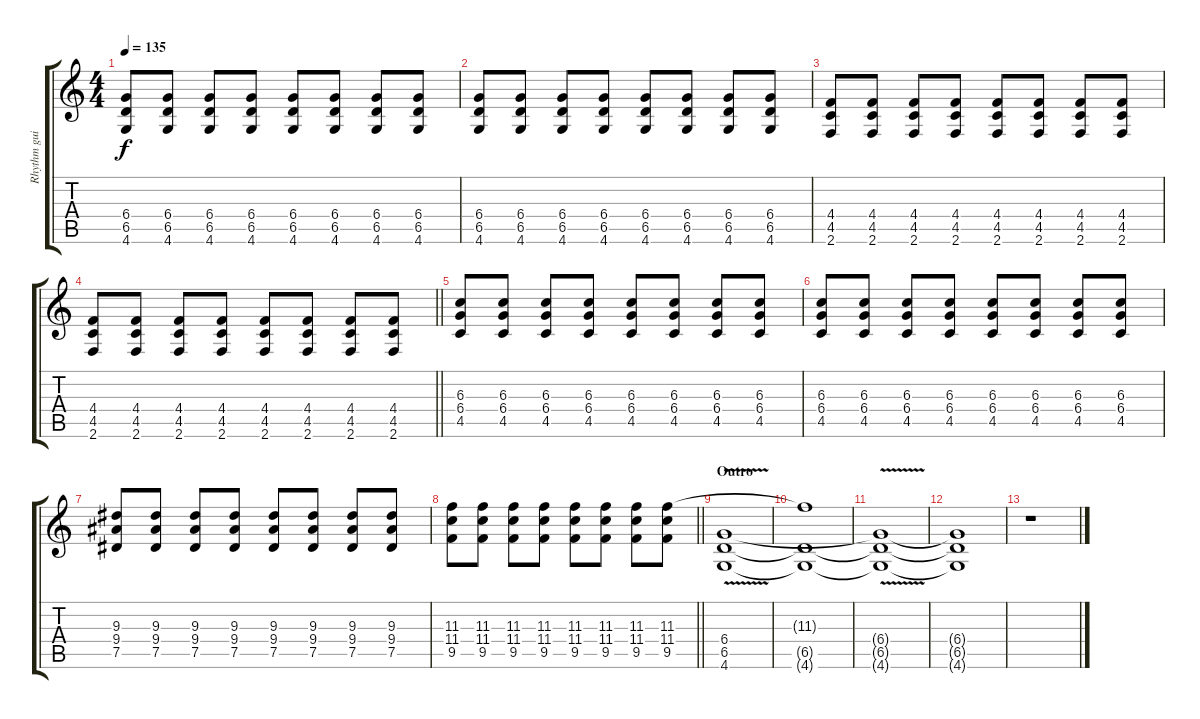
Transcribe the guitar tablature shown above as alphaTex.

\track ("Rhythm guitar" "Rhythm gui") {instrument overdrivenguitar}
\staff {score tabs}
\tuning (Eb4 Bb3 Gb3 Db3 Ab2 Eb2) {hide}
\ts (4 4)
\tempo 135
\clef g2
\ks c
(6.4 6.5 4.6).8{dy f} (6.4 6.5 4.6).8 (6.4 6.5 4.6).8 (6.4 6.5 4.6).8 (6.4 6.5 4.6).8 (6.4 6.5 4.6).8 (6.4 6.5 4.6).8 (6.4 6.5 4.6).8 |
(6.4 6.5 4.6).8 (6.4 6.5 4.6).8 (6.4 6.5 4.6).8 (6.4 6.5 4.6).8 (6.4 6.5 4.6).8 (6.4 6.5 4.6).8 (6.4 6.5 4.6).8 (6.4 6.5 4.6).8 |
(4.4 4.5 2.6).8 (4.4 4.5 2.6).8 (4.4 4.5 2.6).8 (4.4 4.5 2.6).8 (4.4 4.5 2.6).8 (4.4 4.5 2.6).8 (4.4 4.5 2.6).8 (4.4 4.5 2.6).8 |
\barLineRight lightlight
(4.4 4.5 2.6).8 (4.4 4.5 2.6).8 (4.4 4.5 2.6).8 (4.4 4.5 2.6).8 (4.4 4.5 2.6).8 (4.4 4.5 2.6).8 (4.4 4.5 2.6).8 (4.4 4.5 2.6).8 |
(6.3 6.4 4.5).8 (6.3 6.4 4.5).8 (6.3 6.4 4.5).8 (6.3 6.4 4.5).8 (6.3 6.4 4.5).8 (6.3 6.4 4.5).8 (6.3 6.4 4.5).8 (6.3 6.4 4.5).8 |
(6.3 6.4 4.5).8 (6.3 6.4 4.5).8 (6.3 6.4 4.5).8 (6.3 6.4 4.5).8 (6.3 6.4 4.5).8 (6.3 6.4 4.5).8 (6.3 6.4 4.5).8 (6.3 6.4 4.5).8 |
(9.3 9.4 7.5).8 (9.3 9.4 7.5).8 (9.3 9.4 7.5).8 (9.3 9.4 7.5).8 (9.3 9.4 7.5).8 (9.3 9.4 7.5).8 (9.3 9.4 7.5).8 (9.3 9.4 7.5).8 |
\barLineRight lightlight
(11.3 11.4 9.5).8 (11.3 11.4 9.5).8 (11.3 11.4 9.5).8 (11.3 11.4 9.5).8 (11.3 11.4 9.5).8 (11.3 11.4 9.5).8 (11.3 11.4 9.5).8 (11.3 11.4 9.5).8 |
\section ("" "Outro")
(6.4{v} 6.5 4.6).1 |
(11.3{t} 6.5{t} 4.6{t}).1 |
(6.4{t} 6.5{t} 4.6{t}).1 |
(6.4{t} 6.5{t} 4.6{t}).1 |
r.1
